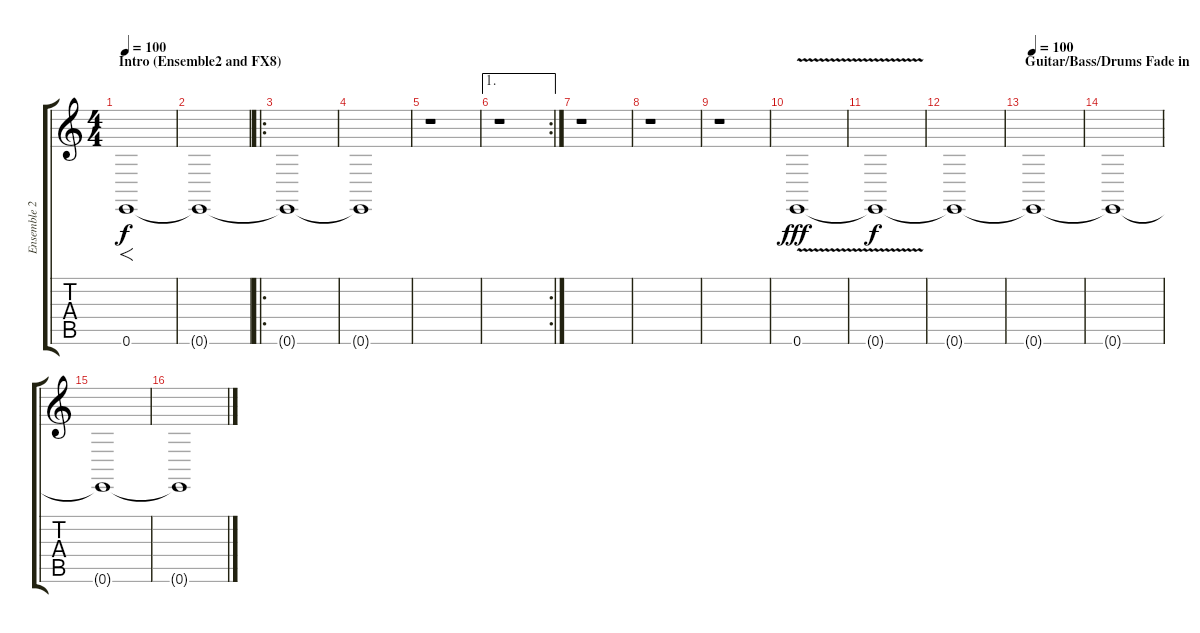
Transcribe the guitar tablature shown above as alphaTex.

\track ("Ensemble 2" "Ensemble 2") {instrument stringensemble2}
\staff {score tabs}
\tuning (E4 B3 G3 D3 A2 E2) {hide}
\ts (4 4)
\section ("" "Intro (Ensemble2 and FX8)")
\tempo 100
\clef g2
\ks c
0.6.1{f dy f volume 16 instrument stringensemble2} |
0.6{t}.1 |
\ro
0.6{t}.1{volume 0} |
0.6{t}.1 |
r.1 |
\ae 1
\rc 2
r.1 |
r.1 |
r.1 |
r.1{volume 0} |
0.6{v}.1{dy fff volume 10} |
0.6{t}.1{dy f} |
0.6{t}.1 |
\section ("" "Guitar/Bass/Drums Fade in")
\tempo 100
0.6{t}.1{volume 5} |
0.6{t}.1 |
0.6{t}.1 |
0.6{t}.1
